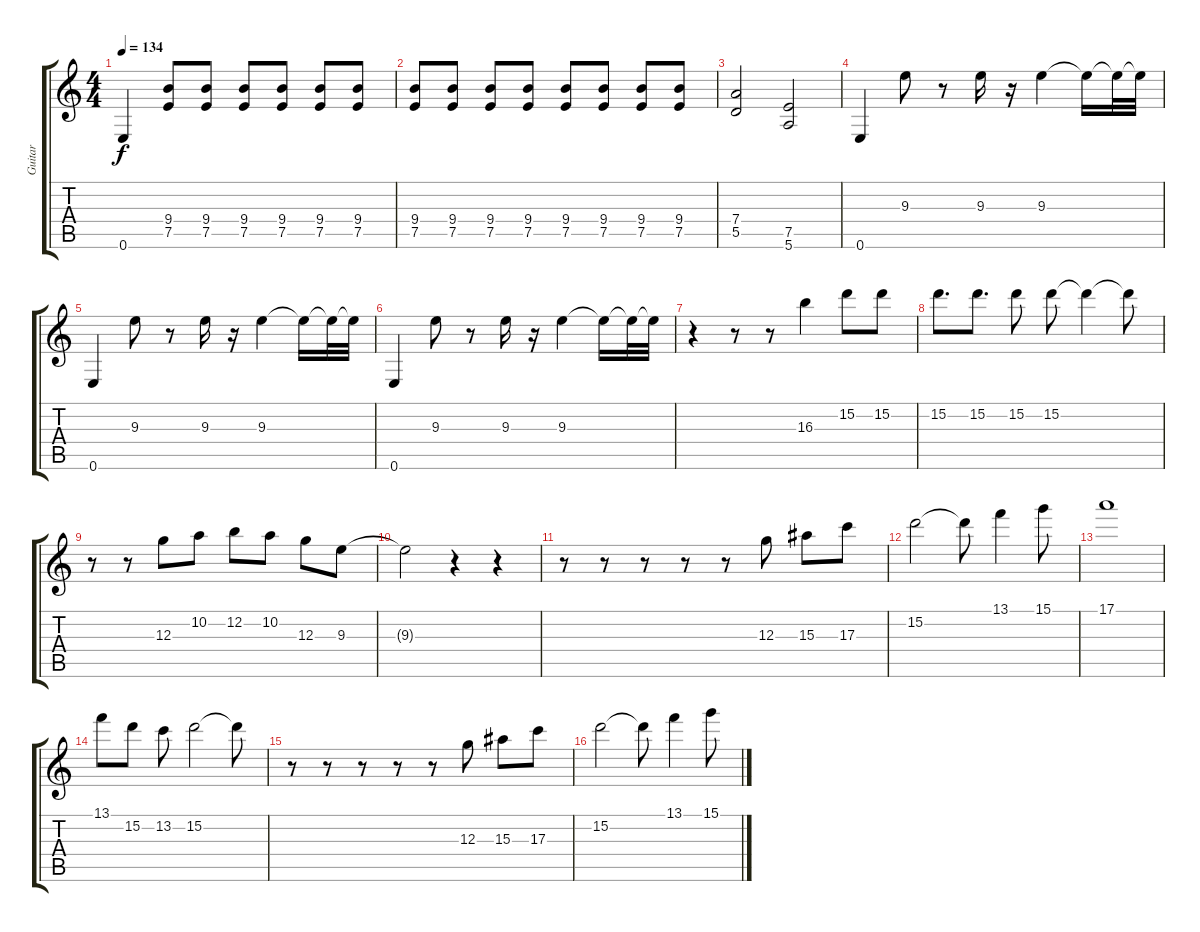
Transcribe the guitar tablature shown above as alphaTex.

\track ("Guitar" "Guitar") {instrument distortionguitar}
\staff {score tabs}
\tuning (E4 B3 G3 D3 A2 E2) {hide}
\ts (4 4)
\tempo 134
\clef g2
\ks c
0.6.4{dy f} (9.4 7.5).8 (9.4 7.5).8 (9.4 7.5).8 (9.4 7.5).8 (9.4 7.5).8 (9.4 7.5).8 |
(9.4 7.5).8 (9.4 7.5).8 (9.4 7.5).8 (9.4 7.5).8 (9.4 7.5).8 (9.4 7.5).8 (9.4 7.5).8 (9.4 7.5).8 |
(7.4 5.5).2 (7.5 5.6).2 |
0.6.4 9.3.8 r.8 9.3.16 r.16 9.3.4 9.3{t}.16 9.3{t}.32 9.3{t}.32 |
0.6.4 9.3.8 r.8 9.3.16 r.16 9.3.4 9.3{t}.16 9.3{t}.32 9.3{t}.32 |
0.6.4 9.3.8 r.8 9.3.16 r.16 9.3.4 9.3{t}.16 9.3{t}.32 9.3{t}.32 |
r.4 r.8 r.8 16.3.4{volume 9 instrument overdrivenguitar} 15.2.8 15.2.8 |
15.2.8{d} 15.2.8{d} 15.2.8 15.2.8 15.2{t}.4 15.2{t}.8 |
r.8 r.8 12.3.8 10.2.8 12.2.8 10.2.8 12.3.8 9.3.8 |
9.3{t}.2 r.4 r.4 |
r.8 r.8 r.8 r.8 r.8 12.3.8 15.3.8 17.3.8 |
15.2.2 15.2{t}.8 13.1.4 15.1.8 |
17.1.1 |
13.1.8 15.2.8 13.2.8 15.2.2 15.2{t}.8 |
r.8 r.8 r.8 r.8 r.8 12.3.8 15.3.8 17.3.8 |
15.2.2 15.2{t}.8 13.1.4 15.1.8
